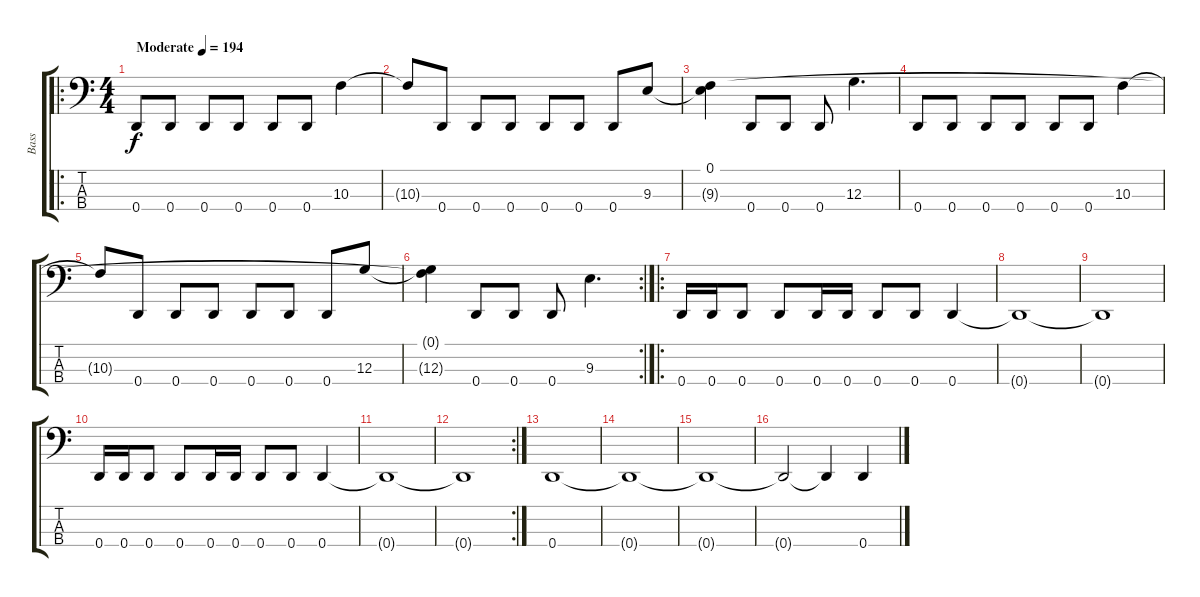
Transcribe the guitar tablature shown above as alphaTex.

\track ("Bass" "Bass") {instrument electricbassfinger}
\staff {score tabs}
\tuning (F2 C2 G1 D1) {hide}
\ro
\ts (4 4)
\tempo (194 "Moderate")
\clef f4
\ks c
0.4.8{dy f instrument electricbassfinger} 0.4.8 0.4.8 0.4.8 0.4.8 0.4.8 10.3.4 |
10.3{t}.8 0.4.8 0.4.8 0.4.8 0.4.8 0.4.8 0.4.8 9.3.8 |
(0.1 9.3{t}).4 0.4.8 0.4.8 0.4.8 12.3.4{d} |
0.4.8 0.4.8 0.4.8 0.4.8 0.4.8 0.4.8 10.3.4 |
10.3{t}.8 0.4.8 0.4.8 0.4.8 0.4.8 0.4.8 0.4.8 12.3.8 |
\rc 2
(0.1{t} 12.3{t}).4 0.4.8 0.4.8 0.4.8 9.3.4{d} |
\ro
0.4.16 0.4.16 0.4.8 0.4.8 0.4.16 0.4.16 0.4.8 0.4.8 0.4.4 |
0.4{t}.1 |
0.4{t}.1 |
0.4.16 0.4.16 0.4.8 0.4.8 0.4.16 0.4.16 0.4.8 0.4.8 0.4.4 |
0.4{t}.1 |
\rc 2
0.4{t}.1 |
0.4.1 |
0.4{t}.1 |
0.4{t}.1 |
0.4{t}.2 0.4{t}.4 0.4.4
